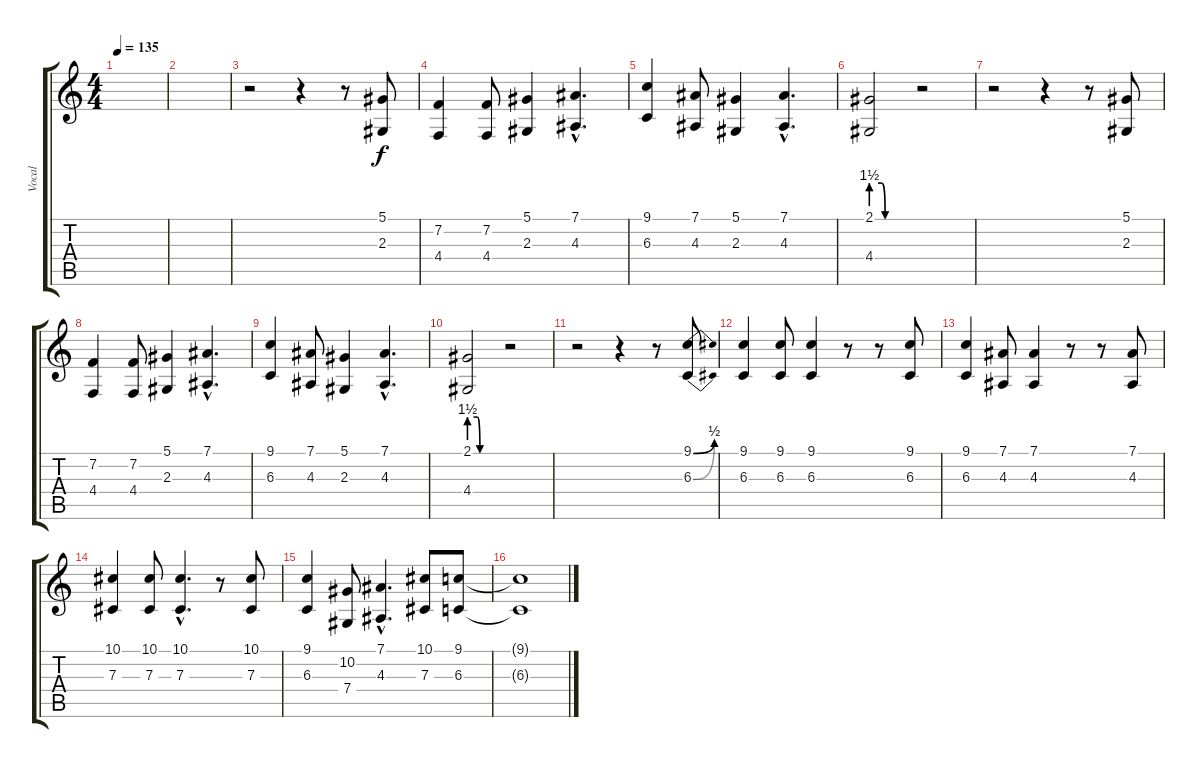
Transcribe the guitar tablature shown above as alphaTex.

\track ("Vocal" "Vocal") {instrument flute}
\staff {score tabs}
\tuning (Eb4 Bb3 Gb3 Db3 Ab2 Eb2) {hide}
\ts (4 4)
\tempo 135
\clef g2
\ks c
|
|
r.2 r.4 r.8 (5.1 2.3).8 |
(7.2 4.4).4 (7.2 4.4).8 (5.1 2.3).4 (7.1{hac} 4.3{hac}).4{d} |
(9.1 6.3).4 (7.1 4.3).8 (5.1 2.3).4 (7.1{hac} 4.3{hac}).4{d} |
(2.1{be (custom 0 6 15 6 20 0 30 0 40 0 60 0)} 4.4{be (custom 0 6 15 6 20 0 25 0 40 0 60 0)}).2 r.2 |
r.2 r.4 r.8 (5.1 2.3).8 |
(7.2 4.4).4 (7.2 4.4).8 (5.1 2.3).4 (7.1{hac} 4.3{hac}).4{d} |
(9.1 6.3).4 (7.1 4.3).8 (5.1 2.3).4 (7.1{hac} 4.3{hac}).4{d} |
(2.1{be (custom 0 6 15 6 20 0 30 0 40 0 60 0)} 4.4{be (custom 0 6 15 6 20 0 25 0 40 0 60 0)}).2 r.2 |
r.2 r.4 r.8 (9.1{be (bend 0 0 60 2)} 6.3{be (bend 0 0 60 2)}).8 |
(9.1 6.3).4 (9.1 6.3).8 (9.1 6.3).4 r.8 r.8 (9.1 6.3).8 |
(9.1 6.3).4 (7.1 4.3).8 (7.1 4.3).4 r.8 r.8 (7.1 4.3).8 |
(10.1 7.3).4 (10.1 7.3).8 (10.1{hac} 7.3{hac}).4{d} r.8 (10.1 7.3).8 |
(9.1 6.3).4 (10.2 7.4).8 (7.1{hac} 4.3{hac}).4{d} (10.1 7.3).8 (9.1 6.3).8 |
(9.1{t} 6.3{t}).1
